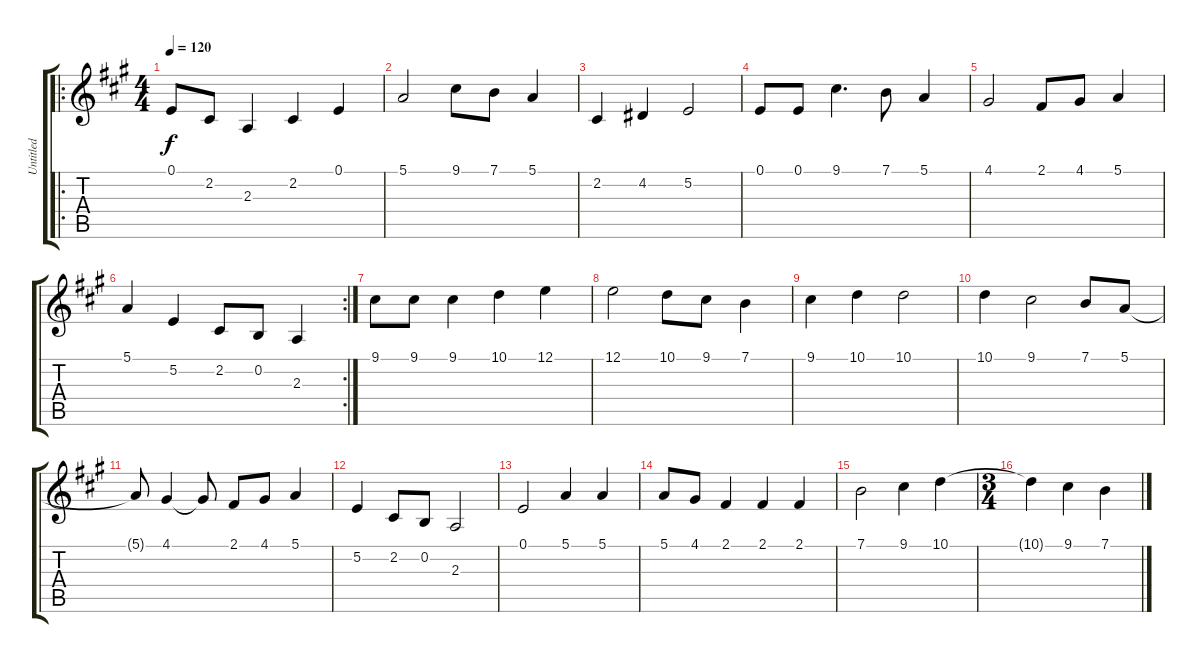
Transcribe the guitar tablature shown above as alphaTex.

\track ("Untitled" "Untitled") {instrument pad6metallic}
\staff {score tabs}
\tuning (E4 B3 G3 D3 A2 E2) {hide}
\ro
\ts (4 4)
\tempo 120
\clef g2
\ks a
0.1.8{dy f instrument pad6metallic} 2.2.8 2.3.4 2.2.4 0.1.4 |
5.1.2 9.1.8 7.1.8 5.1.4 |
2.2.4 4.2.4 5.2.2 |
0.1.8 0.1.8 9.1.4{d} 7.1.8 5.1.4 |
4.1.2 2.1.8 4.1.8 5.1.4 |
\rc 2
5.1.4 5.2.4 2.2.8 0.2.8 2.3.4 |
9.1.8 9.1.8 9.1.4 10.1.4 12.1.4 |
12.1.2 10.1.8 9.1.8 7.1.4 |
9.1.4 10.1.4 10.1.2 |
10.1.4 9.1.2 7.1.8 5.1.8 |
5.1{t}.8 4.1.4 4.1{t}.8 2.1.8 4.1.8 5.1.4 |
5.2.4 2.2.8 0.2.8 2.3.2 |
0.1.2 5.1.4 5.1.4 |
5.1.8 4.1.8 2.1.4 2.1.4 2.1.4 |
7.1.2 9.1.4 10.1.4 |
\ts (3 4)
10.1{t}.4 9.1.4 7.1.4
